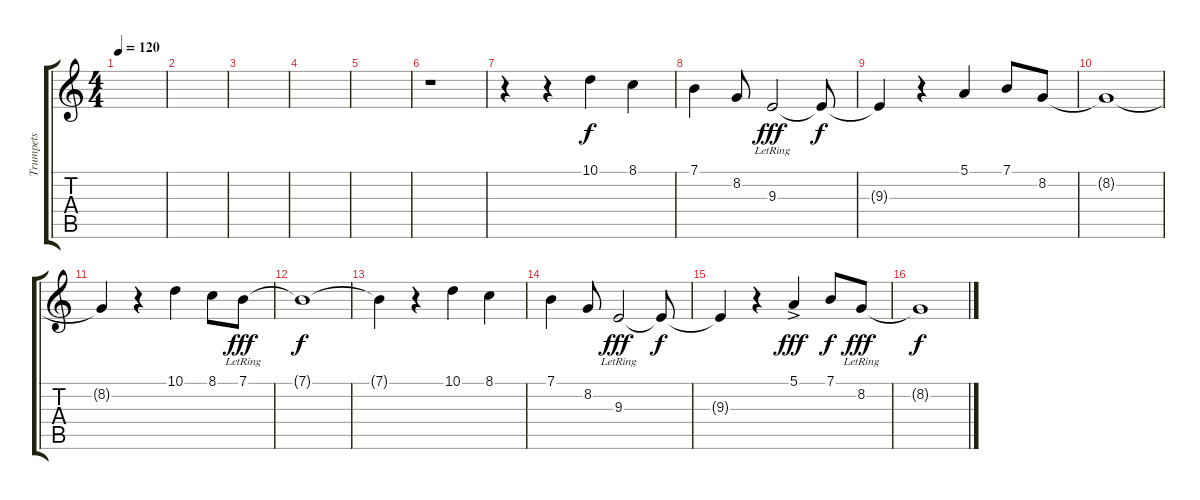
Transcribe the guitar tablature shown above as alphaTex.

\track ("Trumpets" "Trumpets") {instrument brasssection}
\staff {score tabs}
\tuning (E4 B3 G3 D3 A2 E2) {hide}
\ts (4 4)
\tempo 120
\clef g2
\ks c
|
|
|
|
|
r.1 |
r.4 r.4 10.1.4 8.1.4 |
7.1.4 8.2.8 9.3{lr}.2{dy fff} 9.3{t}.8{dy f} |
9.3{t}.4 r.4 5.1.4 7.1.8 8.2.8 |
8.2{t}.1 |
8.2{t}.4 r.4 10.1.4 8.1.8 7.1{lr}.8{dy fff} |
7.1{t}.1{dy f} |
7.1{t}.4 r.4 10.1.4 8.1.4 |
7.1.4 8.2.8 9.3{lr}.2{dy fff} 9.3{t}.8{dy f} |
9.3{t}.4 r.4 5.1{ac}.4{dy fff} 7.1.8{dy f} 8.2{lr}.8{dy fff} |
8.2{t}.1{dy f}
